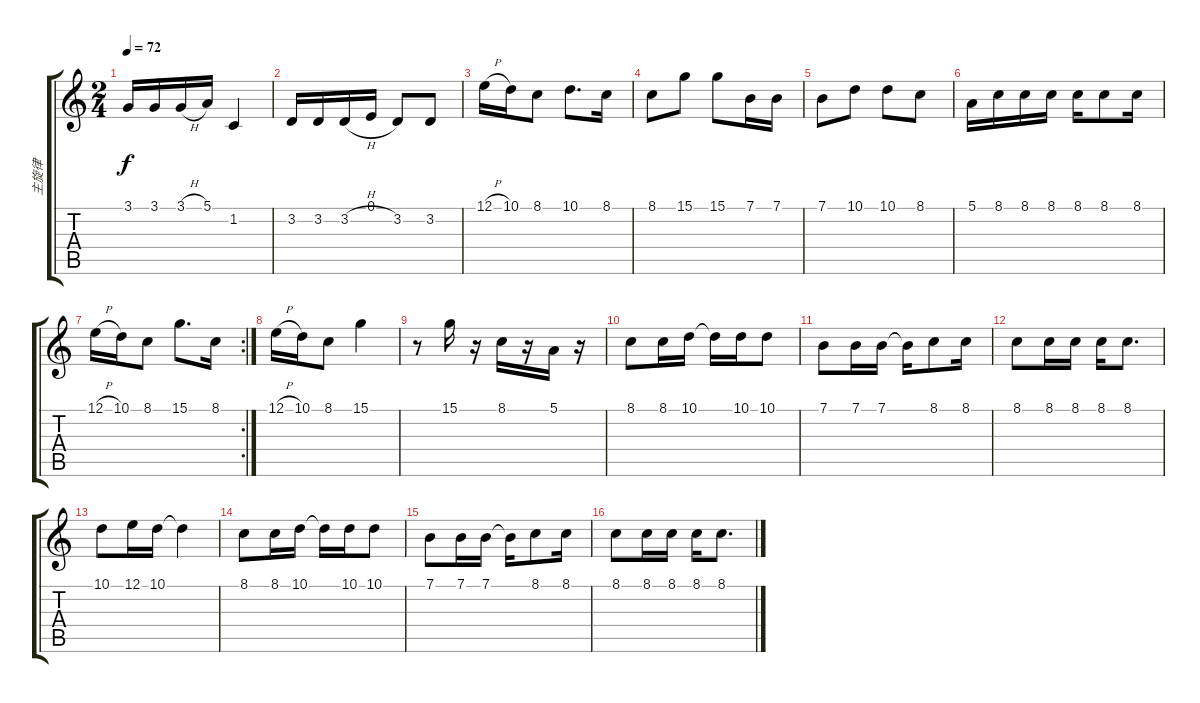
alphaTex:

\track ("主旋律" "主旋律") {instrument harmonica}
\staff {score tabs}
\tuning (E4 B3 G3 D3 A2 E2) {hide}
\ts (2 4)
\tempo 72
\clef g2
\ks c
3.1.16{dy f} 3.1.16 3.1{h}.16 5.1.16 1.2.4 |
3.2.16 3.2.16 3.2{h}.16 0.1.16 3.2.8 3.2.8 |
12.1{h}.16 10.1.16 8.1.8 10.1.8{d} 8.1.16 |
8.1.8 15.1.8 15.1.8 7.1.16 7.1.16 |
7.1.8 10.1.8 10.1.8 8.1.8 |
5.1.16 8.1.16 8.1.16 8.1.16 8.1.16 8.1.8 8.1.16 |
\rc 2
12.1{h}.16 10.1.16 8.1.8 15.1.8{d} 8.1.16 |
12.1{h}.16 10.1.16 8.1.8 15.1.4 |
r.8 15.1.16 r.16 8.1.16 r.16 5.1.16 r.16 |
8.1.8 8.1.16 10.1.16 10.1{t}.16 10.1.16 10.1.8 |
7.1.8 7.1.16 7.1.16 7.1{t}.16 8.1.8 8.1.16 |
8.1.8 8.1.16 8.1.16 8.1.16 8.1.8{d} |
10.1.8 12.1.16 10.1.16 10.1{t}.4 |
8.1.8 8.1.16 10.1.16 10.1{t}.16 10.1.16 10.1.8 |
7.1.8 7.1.16 7.1.16 7.1{t}.16 8.1.8 8.1.16 |
8.1.8 8.1.16 8.1.16 8.1.16 8.1.8{d}
